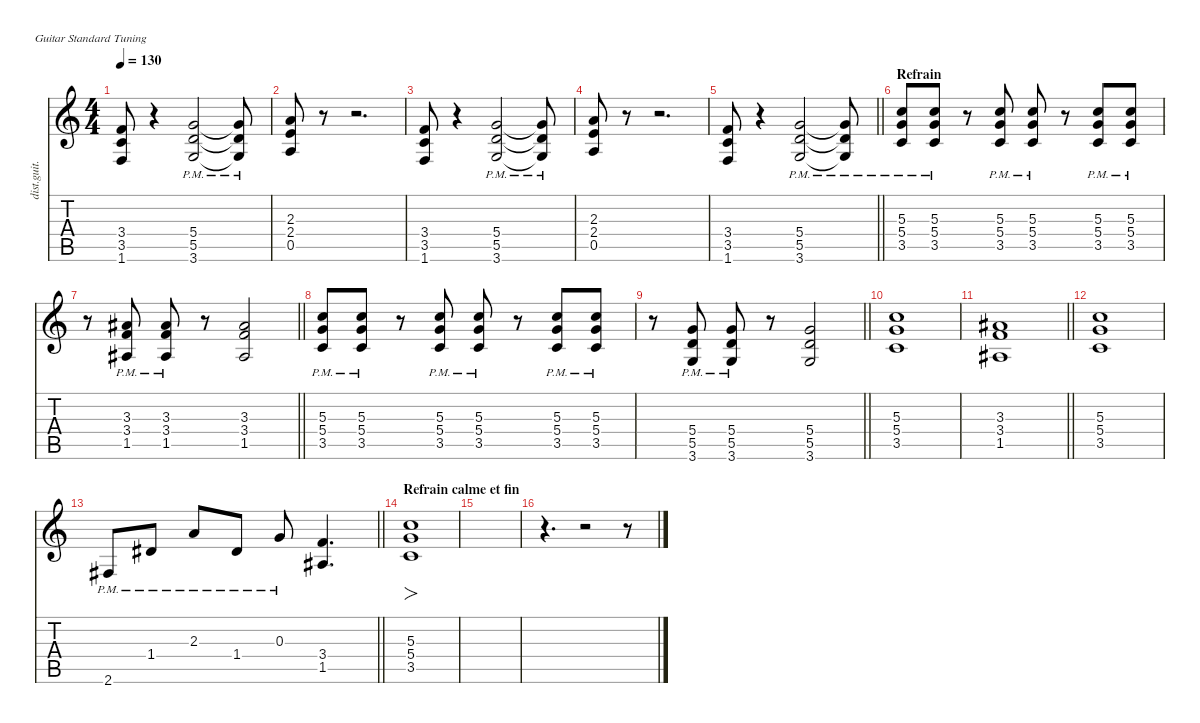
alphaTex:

\defaultSystemsLayout 4
\hideDynamics
\bracketExtendMode nobrackets
\track ("Hichem" "dist.guit.") {instrument distortionguitar}
\staff {score tabs}
\tuning (E4 B3 G3 D3 A2 E2)
\ts (4 4)
\tempo 130
\clef g2
\ks c
(1.6 3.5 3.4).8{dy mf} r.4 (5.4 5.5 3.6{pm}).2{dy f} (5.4{t} 5.5{t} 3.6{pm t}).8 |
(2.3 2.4 0.5).8 r.8 r.2{d} |
(1.6 3.5 3.4).8{dy mf} r.4 (5.4 5.5 3.6{pm}).2{dy f} (5.4{t} 5.5{t} 3.6{pm t}).8 |
(2.3 2.4 0.5).8 r.8 r.2{d} |
\barLineRight lightlight
(1.6 3.5 3.4).8{dy mf} r.4 (5.4 5.5 3.6{pm}).2{dy f} (5.4{t} 5.5{t} 3.6{pm t}).8 |
\section ("" "Refrain")
(5.3{pm} 5.4{pm} 3.5{pm}).8 (5.3{pm} 5.4{pm} 3.5{pm}).8 r.8 (5.3{pm} 5.4{pm} 3.5{pm}).8 (5.3{pm} 5.4{pm} 3.5{pm}).8 r.8 (5.3{pm} 5.4{pm} 3.5{pm}).8 (5.3{pm} 5.4{pm} 3.5{pm}).8 |
\barLineRight lightlight
r.8 (3.3{acc #} 3.4{pm} 1.5{pm acc #}).8 (3.3{acc #} 3.4{pm} 1.5{pm acc #}).8 r.8 (3.3{acc #} 3.4 1.5{acc #}).2 |
(5.3{pm} 5.4{pm} 3.5{pm}).8 (5.3{pm} 5.4{pm} 3.5{pm}).8 r.8 (5.3{pm} 5.4{pm} 3.5{pm}).8 (5.3{pm} 5.4{pm} 3.5{pm}).8 r.8 (5.3{pm} 5.4{pm} 3.5{pm}).8 (5.3{pm} 5.4{pm} 3.5{pm}).8 |
\barLineRight lightlight
r.8 (5.4{pm} 5.5{pm} 3.6).8 (5.4{pm} 5.5{pm} 3.6).8 r.8 (5.4 5.5 3.6).2 |
(5.3 5.4 3.5).1 |
\barLineRight lightlight
(3.3{acc #} 3.4 1.5{acc #}).1 |
(5.3 5.4 3.5).1 |
\barLineRight lightlight
2.6{pm acc #}.8 1.4{pm acc #}.8 2.3{pm}.8 1.4{pm acc #}.8 0.3{pm}.8 (3.4 1.5{acc #}).4{d} |
\section ("" "Refrain calme et fin")
(5.3 5.4 3.5).1{fo} |
|
r.4{d} r.2 r.8
